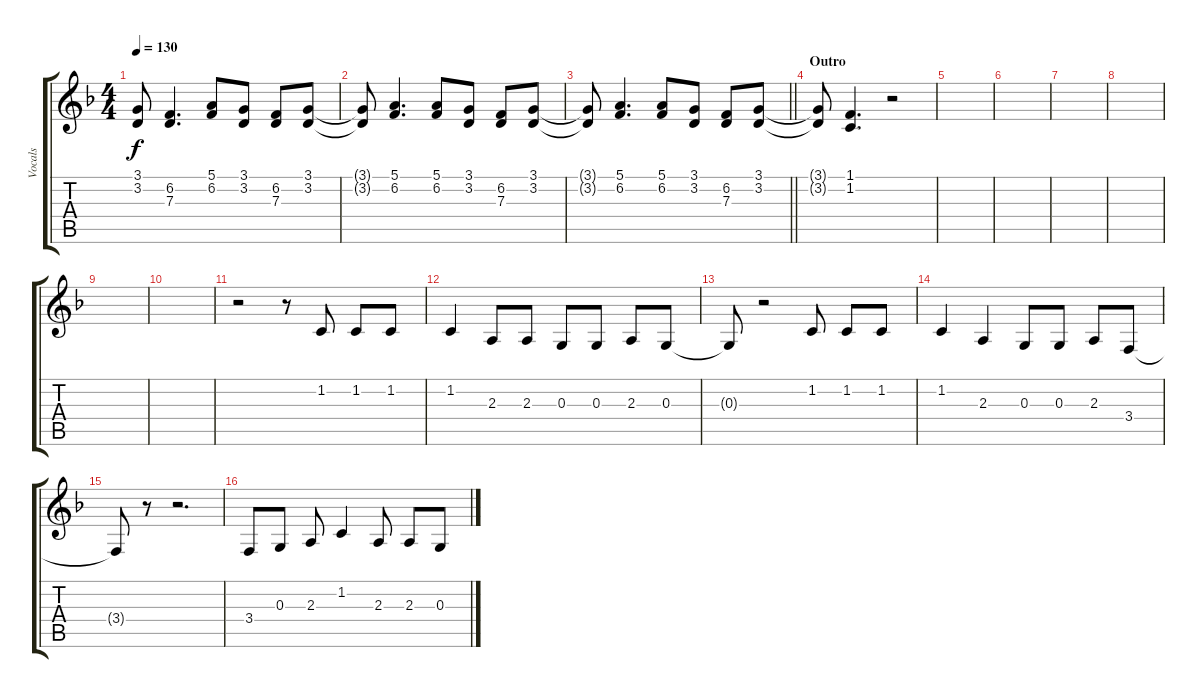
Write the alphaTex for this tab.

\track ("Vocals" "Vocals") {instrument sopranosax}
\staff {score tabs}
\tuning (E4 B3 G3 D3 A2 E2) {hide}
\ts (4 4)
\tempo 130
\clef g2
\ks f
(3.1{t} 3.2{t}).8{dy f} (6.2 7.3).4{d} (5.1 6.2).8 (3.1 3.2).8 (6.2 7.3).8 (3.1 3.2).8 |
(3.1{t} 3.2{t}).8 (5.1 6.2).4{d} (5.1 6.2).8 (3.1 3.2).8 (6.2 7.3).8 (3.1 3.2).8 |
\barLineRight lightlight
(3.1{t} 3.2{t}).8 (5.1 6.2).4{d} (5.1 6.2).8 (3.1 3.2).8 (6.2 7.3).8 (3.1 3.2).8 |
\section ("" "Outro")
(3.1{t} 3.2{t}).8 (1.1 1.2).4{d} r.2 |
|
|
|
|
|
|
r.2 r.8 1.2.8 1.2.8 1.2.8 |
1.2.4 2.3.8 2.3.8 0.3.8 0.3.8 2.3.8 0.3.8 |
0.3{t}.8 r.2 1.2.8 1.2.8 1.2.8 |
1.2.4 2.3.4 0.3.8 0.3.8 2.3.8 3.4.8 |
3.4{t}.8 r.8 r.2{d} |
3.4.8 0.3.8 2.3.8 1.2.4 2.3.8 2.3.8 0.3.8
